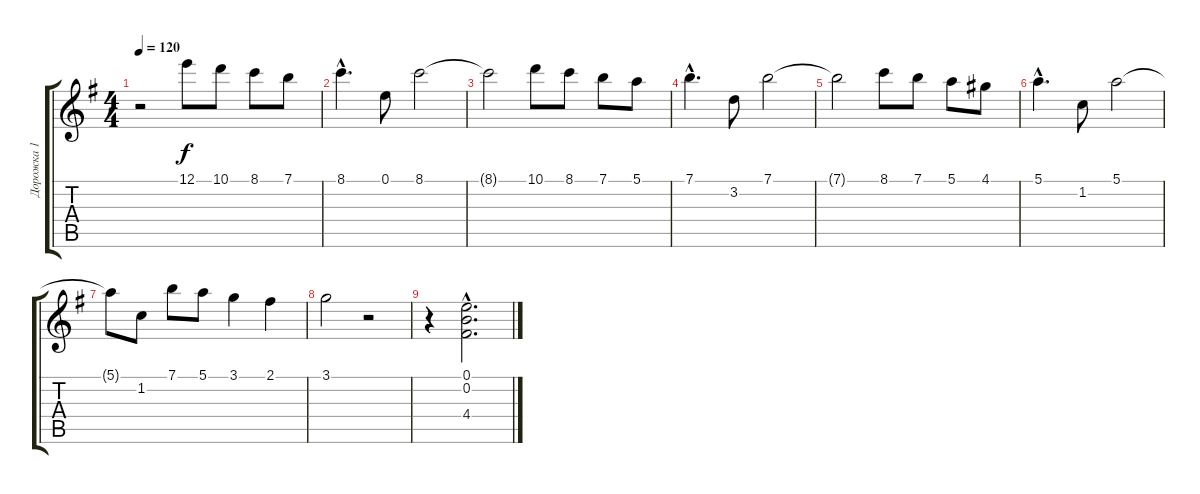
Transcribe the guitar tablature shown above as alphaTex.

\track ("Дорожка 1" "Дорожка 1") {instrument acousticguitarnylon}
\staff {score tabs}
\tuning (E4 B3 G3 D3 A2 E2) {hide}
\ts (4 4)
\tempo 120
\clef g2
\ks g
r.2{dy f} 12.1.8 10.1.8 8.1.8 7.1.8 |
8.1{hac}.4{d} 0.1.8 8.1.2 |
8.1{t}.2 10.1.8 8.1.8 7.1.8 5.1.8 |
7.1{hac}.4{d} 3.2.8 7.1.2 |
7.1{t}.2 8.1.8 7.1.8 5.1.8 4.1.8 |
5.1{hac}.4{d} 1.2.8 5.1.2 |
5.1{t}.8 1.2.8 7.1.8 5.1.8 3.1.4 2.1.4 |
3.1.2 r.2 |
r.4 (0.1{hac} 0.2{hac} 4.4{hac}).2{d}
